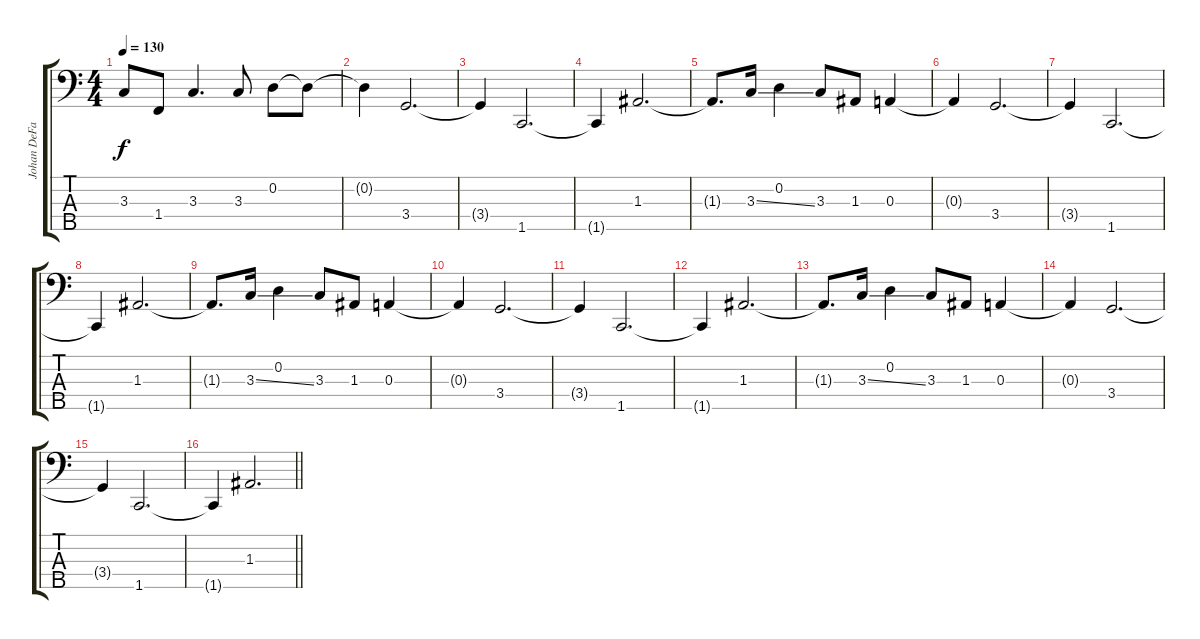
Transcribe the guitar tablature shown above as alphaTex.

\track ("Johan DeFarfalla" "Johan DeFa") {instrument electricbassfinger}
\staff {score tabs}
\tuning (G2 D2 A1 E1 B0) {hide}
\ts (4 4)
\tempo 130
\clef f4
\ks c
3.3{t}.8{dy f} 1.4.8 3.3.4{d} 3.3.8 0.2.8 0.2{t}.8 |
0.2{t}.4 3.4.2{d} |
3.4{t}.4 1.5.2{d} |
1.5{t}.4 1.3.2{d} |
1.3{t}.8{d} 3.3{ss}.16 0.2.4 3.3.8 1.3.8 0.3.4 |
0.3{t}.4 3.4.2{d} |
3.4{t}.4 1.5.2{d} |
1.5{t}.4 1.3.2{d} |
1.3{t}.8{d} 3.3{ss}.16 0.2.4 3.3.8 1.3.8 0.3.4 |
0.3{t}.4 3.4.2{d} |
3.4{t}.4 1.5.2{d} |
1.5{t}.4 1.3.2{d} |
1.3{t}.8{d} 3.3{ss}.16 0.2.4 3.3.8 1.3.8 0.3.4 |
0.3{t}.4 3.4.2{d} |
3.4{t}.4 1.5.2{d} |
\barLineRight lightlight
1.5{t}.4 1.3.2{d}
